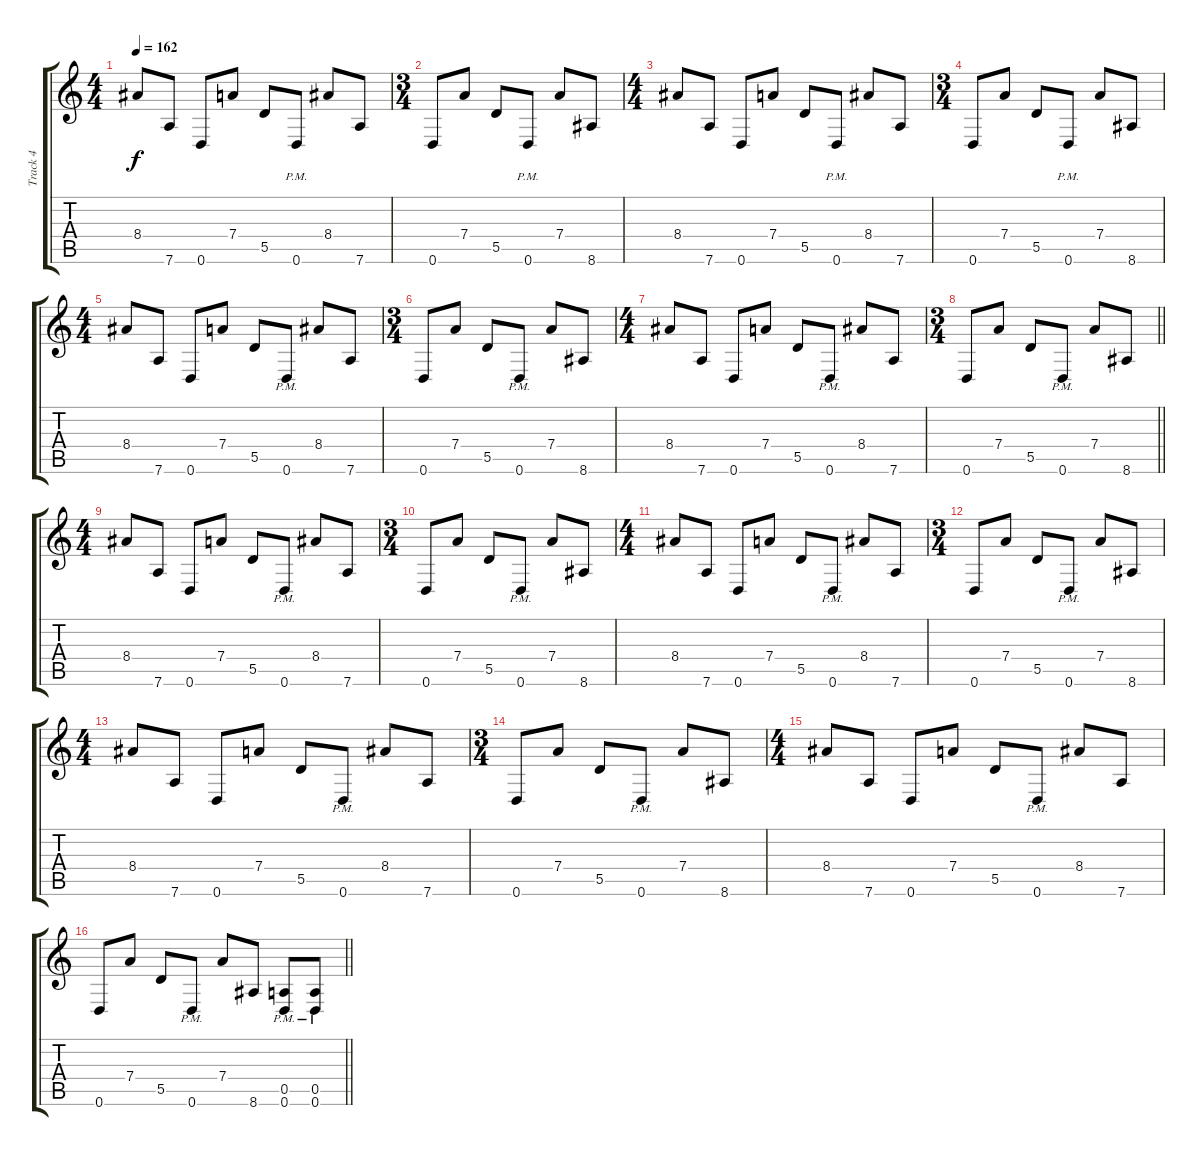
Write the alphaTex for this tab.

\track ("Track 4" "Track 4") {instrument distortionguitar}
\staff {score tabs}
\tuning (E4 B3 G3 D3 A2 D2) {hide}
\ts (4 4)
\section ("" "")
\tempo 162
\clef g2
\ks c
8.4.8{dy f} 7.6.8 0.6.8 7.4.8 5.5.8 0.6{pm}.8 8.4.8 7.6.8 |
\ts (3 4)
0.6.8 7.4.8 5.5.8 0.6{pm}.8 7.4.8 8.6.8 |
\ts (4 4)
8.4.8 7.6.8 0.6.8 7.4.8 5.5.8 0.6{pm}.8 8.4.8 7.6.8 |
\ts (3 4)
0.6.8 7.4.8 5.5.8 0.6{pm}.8 7.4.8 8.6.8 |
\ts (4 4)
8.4.8 7.6.8 0.6.8 7.4.8 5.5.8 0.6{pm}.8 8.4.8 7.6.8 |
\ts (3 4)
0.6.8 7.4.8 5.5.8 0.6{pm}.8 7.4.8 8.6.8 |
\ts (4 4)
8.4.8 7.6.8 0.6.8 7.4.8 5.5.8 0.6{pm}.8 8.4.8 7.6.8 |
\ts (3 4)
\barLineRight lightlight
0.6.8 7.4.8 5.5.8 0.6{pm}.8 7.4.8 8.6.8 |
\ts (4 4)
\section ("" "")
8.4.8 7.6.8 0.6.8 7.4.8 5.5.8 0.6{pm}.8 8.4.8 7.6.8 |
\ts (3 4)
0.6.8 7.4.8 5.5.8 0.6{pm}.8 7.4.8 8.6.8 |
\ts (4 4)
8.4.8 7.6.8 0.6.8 7.4.8 5.5.8 0.6{pm}.8 8.4.8 7.6.8 |
\ts (3 4)
0.6.8 7.4.8 5.5.8 0.6{pm}.8 7.4.8 8.6.8 |
\ts (4 4)
8.4.8 7.6.8 0.6.8 7.4.8 5.5.8 0.6{pm}.8 8.4.8 7.6.8 |
\ts (3 4)
0.6.8 7.4.8 5.5.8 0.6{pm}.8 7.4.8 8.6.8 |
\ts (4 4)
8.4.8 7.6.8 0.6.8 7.4.8 5.5.8 0.6{pm}.8 8.4.8 7.6.8 |
\barLineRight lightlight
0.6.8 7.4.8 5.5.8 0.6{pm}.8 7.4.8 8.6.8 (0.5{pm} 0.6{pm}).8 (0.5{pm} 0.6{pm}).8
